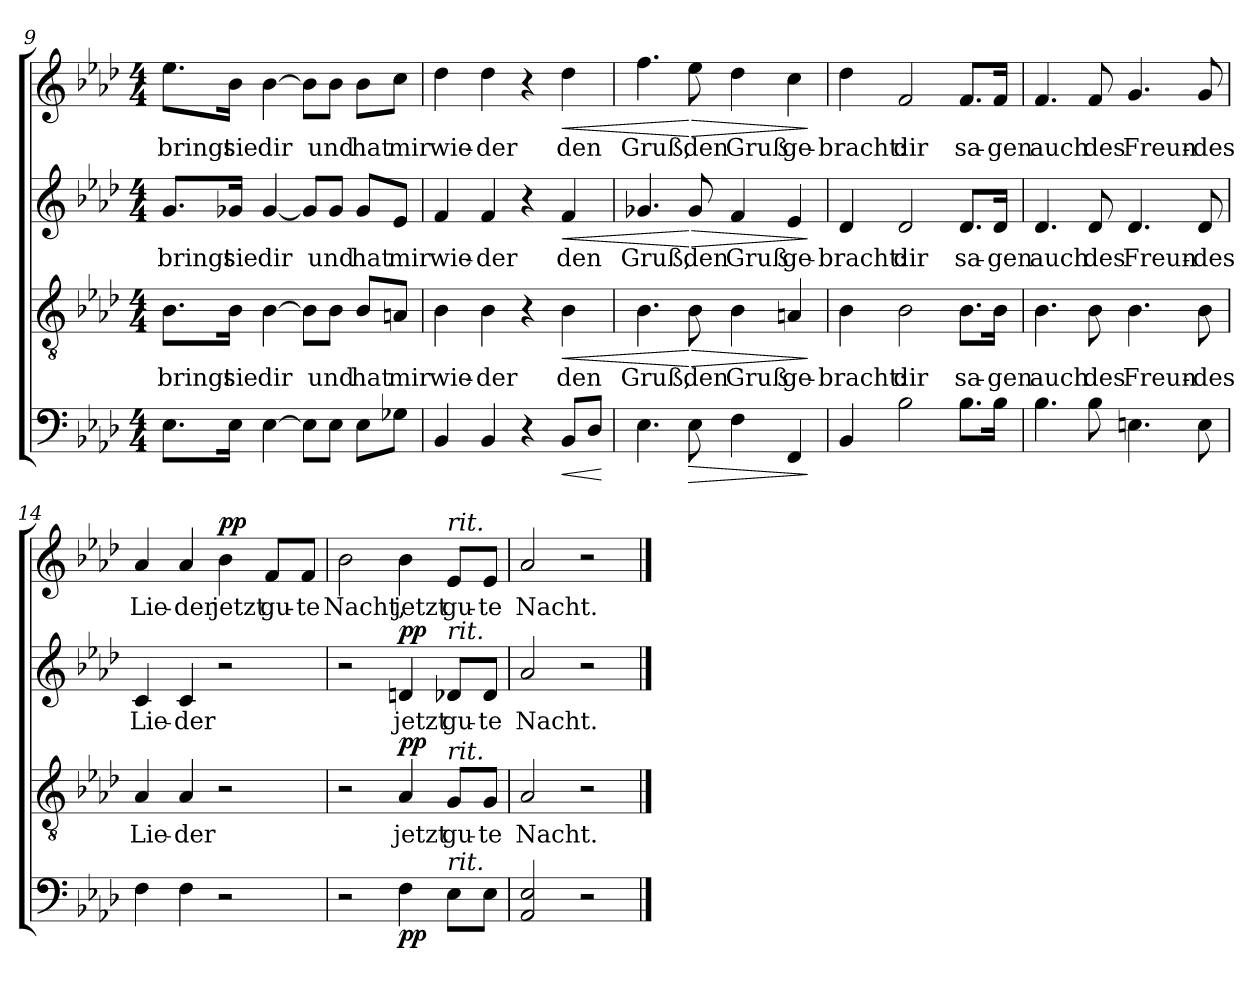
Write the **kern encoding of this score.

**kern	**dynam	**kern	**text	**dynam	**kern	**text	**dynam	**kern	**text	**dynam
*part4	*part4	*part3	*part3	*part3	*part2	*part2	*part2	*part1	*part1	*part1
*staff4	*staff4	*staff3	*staff3	*staff3	*staff2	*staff2	*staff2	*staff1	*staff1	*staff1
*clefF4	*	*clefGv2	*	*	*clefG2	*	*	*clefG2	*	*
*k[b-e-a-d-]	*	*k[b-e-a-d-]	*	*	*k[b-e-a-d-]	*	*	*k[b-e-a-d-]	*	*
*A-:	*	*A-:	*	*	*A-:	*	*	*A-:	*	*
*M4/4	*	*M4/4	*	*	*M4/4	*	*	*M4/4	*	*
=9	=9	=9	=9	=9	=9	=9	=9	=9	=9	=9
!	!	!	!LO:LY:b	!	!	!LO:LY:b	!	!	!LO:LY:b	!
8.E-\L	.	8.B-\L	bringt	.	8.g/L	bringt	.	8.ee-\L	bringt	.
!	!	!	!LO:LY:b	!	!	!LO:LY:b	!	!	!LO:LY:b	!
16E-\Jk	.	16B-\Jk	sie	.	16g-X/Jk	sie	.	16b-\Jk	sie	.
!	!	!	!LO:LY:b	!	!	!LO:LY:b	!	!	!LO:LY:b	!
[4E-\	.	[4B-\	dir	.	[4g-/	dir	.	[4b-\	dir	.
8E-\L]	.	8B-\L]	.	.	8g-/L]	.	.	8b-\L]	.	.
!	!	!	!LO:LY:b	!	!	!LO:LY:b	!	!	!LO:LY:b	!
8E-\J	.	8B-\J	und	.	8g-/J	und	.	8b-\J	und	.
!	!	!	!LO:LY:b	!	!	!LO:LY:b	!	!	!LO:LY:b	!
8E-\L	.	8B-/L	hat	.	8g-/L	hat	.	8b-\L	hat	.
!	!	!	!LO:LY:b	!	!	!LO:LY:b	!	!	!LO:LY:b	!
8G-X\J	.	8An/J	mir	.	8e-/J	mir	.	8cc\J	mir	.
=10	=10	=10	=10	=10	=10	=10	=10	=10	=10	=10
!	!	!	!LO:LY:b	!	!	!LO:LY:b	!	!	!LO:LY:b	!
4BB-/	.	4B-\	wie-	.	4f/	wie-	.	4dd-\	wie-	.
!	!	!	!LO:LY:b	!	!	!LO:LY:b	!	!	!LO:LY:b	!
4BB-/	.	4B-\	-der	.	4f/	-der	.	4dd-\	-der	.
4r	.	4r	.	.	4r	.	.	4r	.	.
!	!LO:HP:b	!	!LO:LY:b	!LO:HP:b	!	!LO:LY:b	!LO:HP:b	!	!LO:LY:b	!LO:HP:b
8BB-/L	<	4B-\	den	<	4f/	den	<	4dd-\	den	<
8D-/J	.	.	.	.	.	.	.	.	.	.
.	[	.	.	.	.	.	.	.	.	.
=11	=11	=11	=11	=11	=11	=11	=11	=11	=11	=11
!	!	!	!LO:LY:b	!	!	!LO:LY:b	!	!	!LO:LY:b	!
4.E-\	.	4.B-\	Gruß,	.	4.g-X/	Gruß,	.	4.ff\	Gruß,	.
!	!LO:HP:b	!	!LO:LY:b	!LO:HP:n=1:b	!	!LO:LY:b	!LO:HP:n=1:b	!	!LO:LY:b	!LO:HP:n=1:b
8E-\	>	8B-\	den	[ >	8g-/	den	[ >	8ee-\	den	[ >
!	!	!	!LO:LY:b	!	!	!LO:LY:b	!	!	!LO:LY:b	!
4F\	.	4B-\	Gruß	.	4f/	Gruß	.	4dd-\	Gruß	.
!	!	!	!LO:LY:b	!	!	!LO:LY:b	!	!	!LO:LY:b	!
4FF/	.	4An/	ge-	.	4e-/	ge-	.	4cc\	ge-	.
.	]	.	.	]	.	.	]	.	.	]
!!LO:LB:g=z
=12	=12	=12	=12	=12	=12	=12	=12	=12	=12	=12
!	!	!	!LO:LY:b	!	!	!LO:LY:b	!	!	!LO:LY:b	!
4BB-/	.	4B-\	-bracht:	.	4d-/	-bracht:	.	4dd-\	-bracht:	.
!	!	!	!LO:LY:b	!	!	!LO:LY:b	!	!	!LO:LY:b	!
2B-\	.	2B-\	dir	.	2d-/	dir	.	2f/	dir	.
!	!	!	!LO:LY:b	!	!	!LO:LY:b	!	!	!LO:LY:b	!
8.B-\L	.	8.B-\L	sa-	.	8.d-/L	sa-	.	8.f/L	sa-	.
!	!	!	!LO:LY:b	!	!	!LO:LY:b	!	!	!LO:LY:b	!
16B-\Jk	.	16B-\Jk	-gen	.	16d-/Jk	-gen	.	16f/Jk	-gen	.
=13	=13	=13	=13	=13	=13	=13	=13	=13	=13	=13
!	!	!	!LO:LY:b	!	!	!LO:LY:b	!	!	!LO:LY:b	!
4.B-\	.	4.B-\	auch	.	4.d-/	auch	.	4.f/	auch	.
!	!	!	!LO:LY:b	!	!	!LO:LY:b	!	!	!LO:LY:b	!
8B-\	.	8B-\	des	.	8d-/	des	.	8f/	des	.
!	!	!	!LO:LY:b	!	!	!LO:LY:b	!	!	!LO:LY:b	!
4.En\	.	4.B-\	Freun-	.	4.d-/	Freun-	.	4.g/	Freun-	.
!	!	!	!LO:LY:b	!	!	!LO:LY:b	!	!	!LO:LY:b	!
8E\	.	8B-\	-des	.	8d-/	-des	.	8g/	-des	.
=14	=14	=14	=14	=14	=14	=14	=14	=14	=14	=14
!	!	!	!LO:LY:b	!	!	!LO:LY:b	!	!	!LO:LY:b	!
4F\	.	4A-/	Lie-	.	4c/	Lie-	.	4a-/	Lie-	.
!	!	!	!LO:LY:b	!	!	!LO:LY:b	!	!	!LO:LY:b	!
4F\	.	4A-/	-der	.	4c/	-der	.	4a-/	-der	.
!	!	!	!	!	!	!	!	!	!LO:LY:b	!LO:DY:b
2r	.	2r	.	.	2r	.	.	4b-\	jetzt	pp
!	!	!	!	!	!	!	!	!	!LO:LY:b	!
.	.	.	.	.	.	.	.	8f/L	gu-	.
!	!	!	!	!	!	!	!	!	!LO:LY:b	!
.	.	.	.	.	.	.	.	8f/J	-te	.
=15	=15	=15	=15	=15	=15	=15	=15	=15	=15	=15
!	!	!	!	!	!	!	!	!	!LO:LY:b	!
2r	.	2r	.	.	2r	.	.	2b-\	Nacht,	.
!	!LO:DY:b	!	!LO:LY:b	!LO:DY:b	!	!LO:LY:b	!LO:DY:b	!	!LO:LY:b	!
4F\	pp	4A-/	jetzt	pp	4dn/	jetzt	pp	4b-\	jetzt	.
!	!	!	!	!	!	!	!	!LO:TX:a:i:t=rit.	!	!
!	!	!	!	!	!LO:TX:a:i:t=rit.	!	!	!	!	!
!	!	!LO:TX:a:i:t=rit.	!	!	!	!	!	!	!	!
!LO:TX:a:i:t=rit.	!	!	!	!	!	!	!	!	!	!
!	!	!	!LO:LY:b	!	!	!LO:LY:b	!	!	!LO:LY:b	!
8E-\L	.	8G/L	gu-	.	8d-X/L	gu-	.	8e-/L	gu-	.
!	!	!	!LO:LY:b	!	!	!LO:LY:b	!	!	!LO:LY:b	!
8E-\J	.	8G/J	-te	.	8d-/J	-te	.	8e-/J	-te	.
=16	=16	=16	=16	=16	=16	=16	=16	=16	=16	=16
!	!	!	!LO:LY:b	!	!	!LO:LY:b	!	!	!LO:LY:b	!
2AA-/ 2E-/	.	2A-/	Nacht.	.	2a-/	Nacht.	.	2a-/	Nacht.	.
2r	.	2r	.	.	2r	.	.	2r	.	.
==	==	==	==	==	==	==	==	==	==	==
*-	*-	*-	*-	*-	*-	*-	*-	*-	*-	*-
